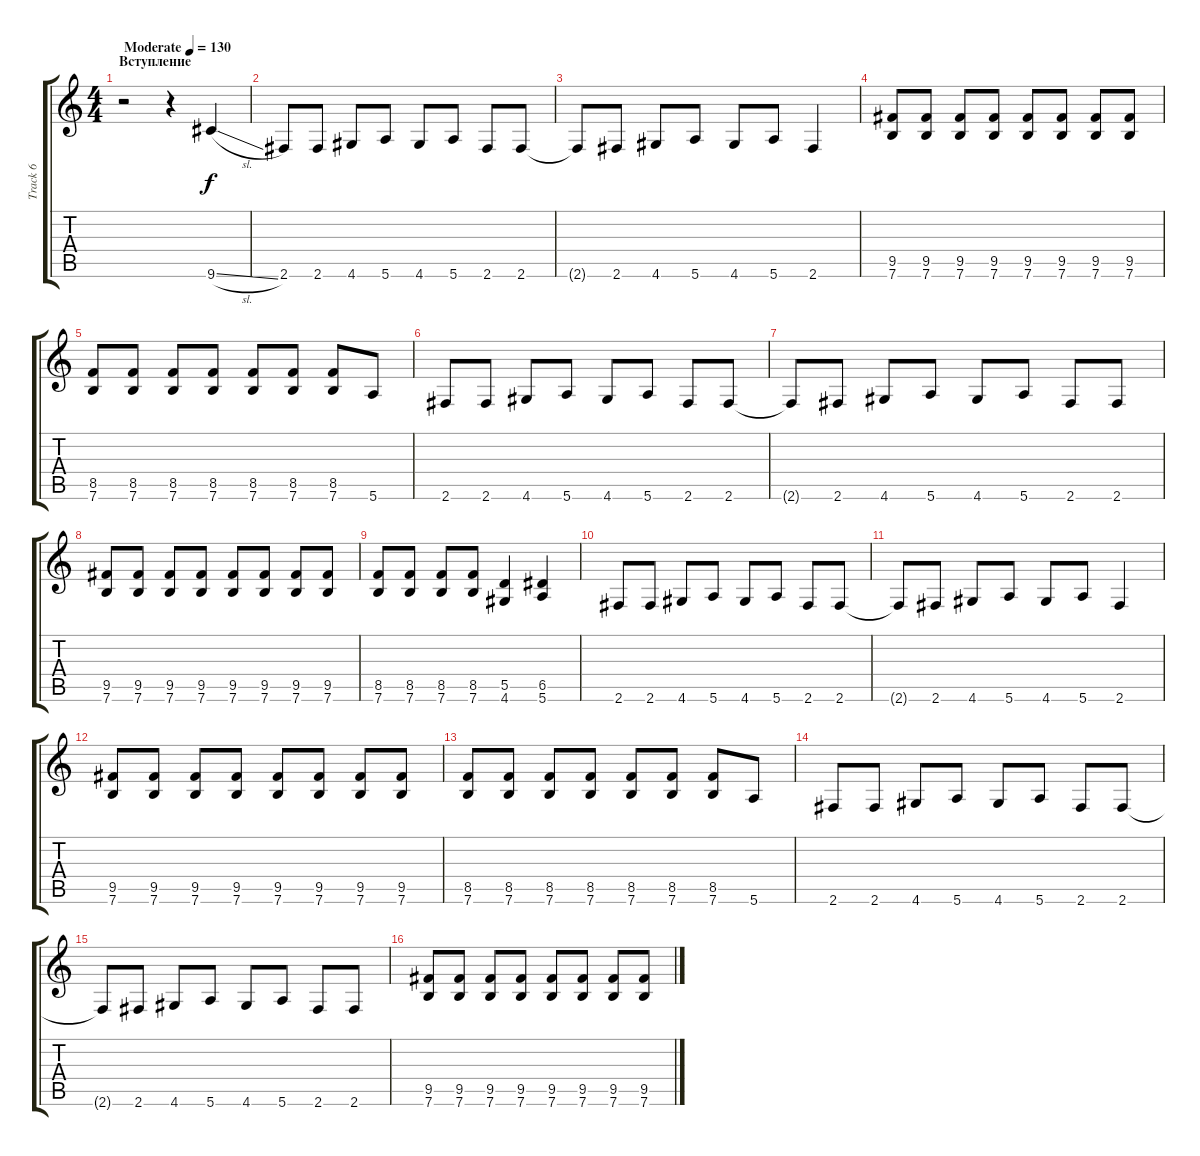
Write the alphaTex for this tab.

\track ("Track 6" "Track 6") {instrument electricguitarmuted}
\staff {score tabs}
\tuning (E4 B3 G3 D3 A2 E2) {hide}
\ts (4 4)
\section ("" "Вступление")
\tempo (130 "Moderate")
\clef g2
\ks c
r.2{dy f instrument electricguitarmuted} r.4 9.6{sl}.4 |
2.6.8 2.6.8 4.6.8 5.6.8 4.6.8 5.6.8 2.6.8 2.6.8 |
2.6{t}.8 2.6.8 4.6.8 5.6.8 4.6.8 5.6.8 2.6.4 |
(9.5 7.6).8 (9.5 7.6).8 (9.5 7.6).8 (9.5 7.6).8 (9.5 7.6).8 (9.5 7.6).8 (9.5 7.6).8 (9.5 7.6).8 |
(8.5 7.6).8 (8.5 7.6).8 (8.5 7.6).8 (8.5 7.6).8 (8.5 7.6).8 (8.5 7.6).8 (8.5 7.6).8 5.6.8 |
2.6.8 2.6.8 4.6.8 5.6.8 4.6.8 5.6.8 2.6.8 2.6.8 |
2.6{t}.8 2.6.8 4.6.8 5.6.8 4.6.8 5.6.8 2.6.8 2.6.8 |
(9.5 7.6).8 (9.5 7.6).8 (9.5 7.6).8 (9.5 7.6).8 (9.5 7.6).8 (9.5 7.6).8 (9.5 7.6).8 (9.5 7.6).8 |
(8.5 7.6).8 (8.5 7.6).8 (8.5 7.6).8 (8.5 7.6).8 (5.5 4.6).4 (6.5 5.6).4 |
2.6.8 2.6.8 4.6.8 5.6.8 4.6.8 5.6.8 2.6.8 2.6.8 |
2.6{t}.8 2.6.8 4.6.8 5.6.8 4.6.8 5.6.8 2.6.4 |
(9.5 7.6).8 (9.5 7.6).8 (9.5 7.6).8 (9.5 7.6).8 (9.5 7.6).8 (9.5 7.6).8 (9.5 7.6).8 (9.5 7.6).8 |
(8.5 7.6).8 (8.5 7.6).8 (8.5 7.6).8 (8.5 7.6).8 (8.5 7.6).8 (8.5 7.6).8 (8.5 7.6).8 5.6.8 |
2.6.8 2.6.8 4.6.8 5.6.8 4.6.8 5.6.8 2.6.8 2.6.8 |
2.6{t}.8 2.6.8 4.6.8 5.6.8 4.6.8 5.6.8 2.6.8 2.6.8 |
(9.5 7.6).8 (9.5 7.6).8 (9.5 7.6).8 (9.5 7.6).8 (9.5 7.6).8 (9.5 7.6).8 (9.5 7.6).8 (9.5 7.6).8
